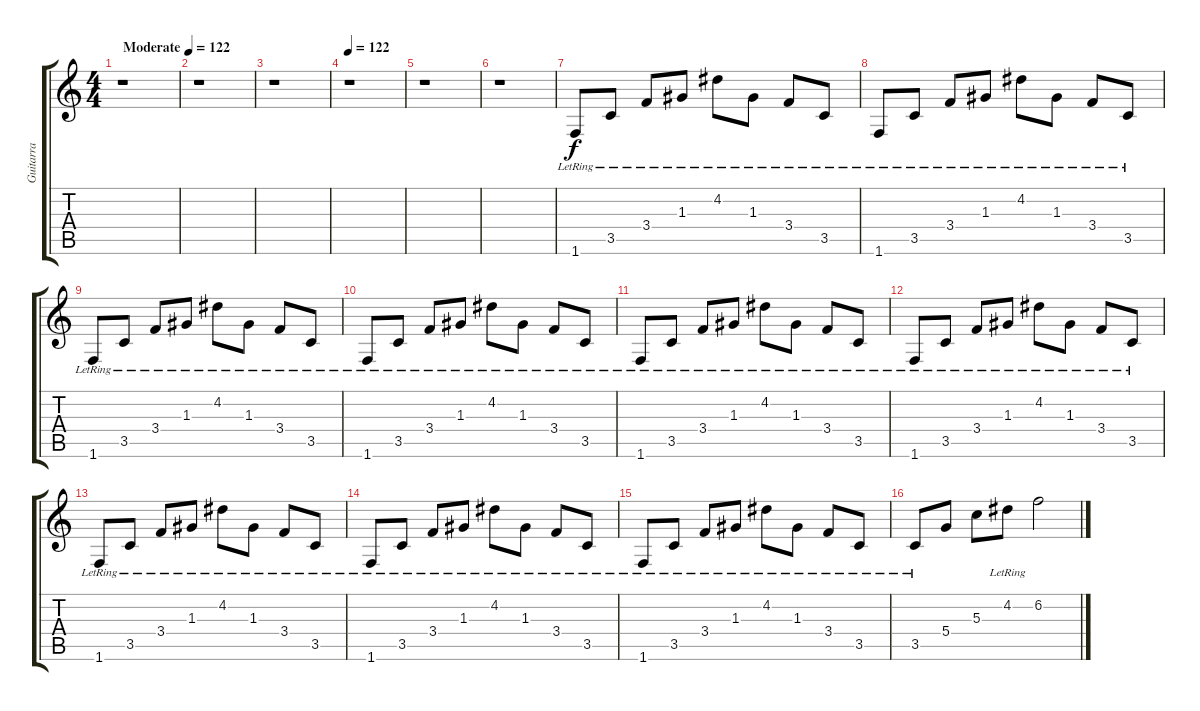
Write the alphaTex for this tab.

\track ("Guitarra" "Guitarra") {instrument electricguitarjazz}
\staff {score tabs}
\tuning (E4 B3 G3 D3 A2 E2) {hide}
\ts (4 4)
\tempo (122 "Moderate")
\clef g2
\ks c
r.1{dy f instrument electricguitarjazz} |
r.1 |
r.1 |
\tempo 122
r.1 |
r.1 |
r.1 |
1.6{lr}.8{volume 14} 3.5{lr}.8{volume 14} 3.4{lr}.8{volume 14} 1.3{lr}.8{volume 14} 4.2{lr}.8{volume 15} 1.3{lr}.8{volume 15} 3.4{lr}.8{volume 15} 3.5{lr}.8{volume 16} |
1.6{lr}.8{volume 16} 3.5{lr}.8 3.4{lr}.8 1.3{lr}.8 4.2{lr}.8 1.3{lr}.8 3.4{lr}.8 3.5{lr}.8 |
1.6{lr}.8 3.5{lr}.8 3.4{lr}.8 1.3{lr}.8 4.2{lr}.8 1.3{lr}.8 3.4{lr}.8 3.5{lr}.8 |
1.6{lr}.8 3.5{lr}.8 3.4{lr}.8 1.3{lr}.8 4.2{lr}.8 1.3{lr}.8 3.4{lr}.8 3.5{lr}.8 |
1.6{lr}.8 3.5{lr}.8 3.4{lr}.8 1.3{lr}.8 4.2{lr}.8 1.3{lr}.8 3.4{lr}.8 3.5{lr}.8 |
1.6{lr}.8 3.5{lr}.8 3.4{lr}.8 1.3{lr}.8 4.2{lr}.8 1.3{lr}.8 3.4{lr}.8 3.5{lr}.8 |
1.6{lr}.8 3.5{lr}.8 3.4{lr}.8 1.3{lr}.8 4.2{lr}.8 1.3{lr}.8 3.4{lr}.8 3.5{lr}.8 |
1.6{lr}.8 3.5{lr}.8 3.4{lr}.8 1.3{lr}.8 4.2{lr}.8 1.3{lr}.8 3.4{lr}.8 3.5{lr}.8 |
1.6{lr}.8 3.5{lr}.8 3.4{lr}.8 1.3{lr}.8 4.2{lr}.8 1.3{lr}.8 3.4{lr}.8 3.5{lr}.8 |
3.5{lr}.8 5.4.8 5.3.8 4.2{lr}.8 6.2.2
